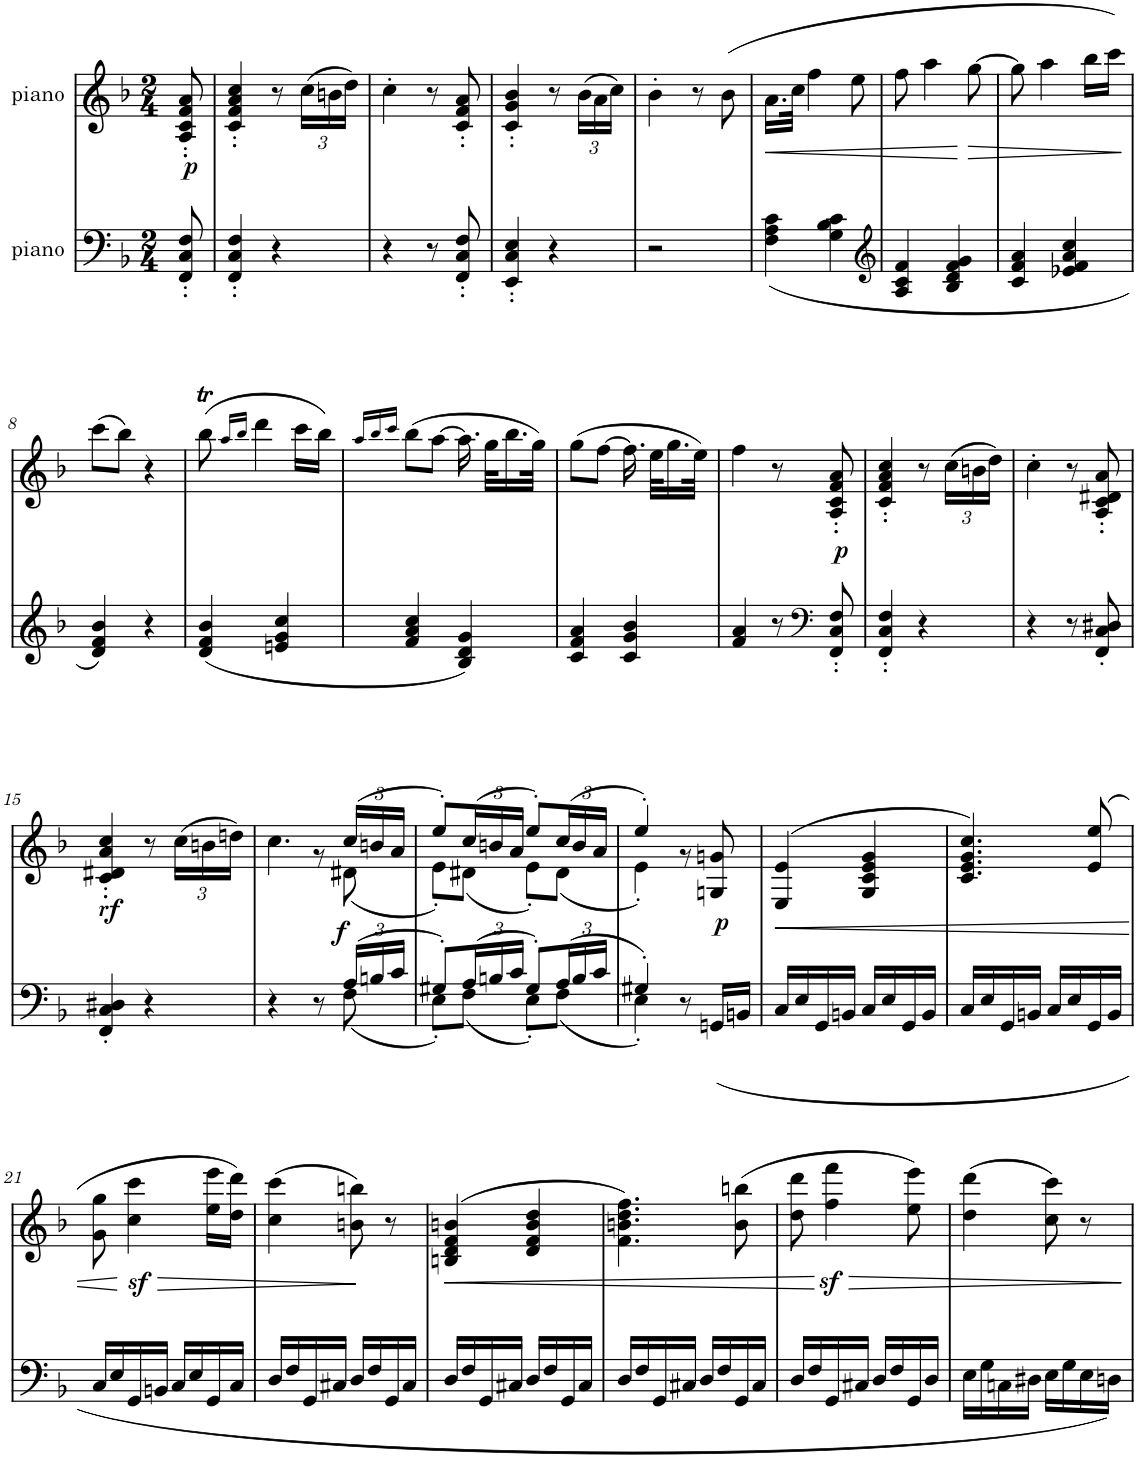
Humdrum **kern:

**kern	**dynam	**kern	**dynam
*part2	*part2	*part1	*part1
*staff2	*staff2	*staff1	*staff1
*I"piano	*	*I"piano	*
*I'Pno	*	*I'Pno	*
*clefF4	*	*clefG2	*
*k[b-]	*	*k[b-]	*
*F:	*	*F:	*
*M2/4	*	*M2/4	*
=	=	=	=
!	!	!	!LO:DY:b
8FF/' 8C/' 8F/'	.	8A/' 8c/' 8f/' 8a/'	p
=1	=1	=1	=1
4FF/' 4C/' 4F/'	.	4c/' 4f/' 4a/' 4cc/'	.
4r	.	8r	.
*	*	*Xbrackettup	*
.	.	(24cc\LL	.
.	.	24bn\	.
.	.	24dd\JJ)	.
=2	=2	=2	=2
4r	.	4cc'\	.
8r	.	8r	.
8FF/' 8C/' 8F/'	.	8c/' 8f/' 8a/'	.
=3	=3	=3	=3
4EE/' 4C/' 4E/'	.	4c/' 4g/' 4b-/'	.
4r	.	8r	.
.	.	(24b-\LL	.
.	.	24a\	.
.	.	24cc\JJ)	.
=4	=4	=4	=4
2r	.	4b-'\	.
.	.	8r	.
.	.	(8b-\	.
=5	=5	=5	=5
!	!	!	!LO:HP:b
(<4F\ 4A\ 4c\	.	16.a\LL	<
.	.	32cc\JJk	.
.	.	4ff\	.
4G\ 4B-\ 4c\	.	.	.
.	.	8ee\	.
=6	=6	=6	=6
*clefG2	*	*	*
4A/ 4c/ 4f/	.	8ff\	.
.	.	4aa\	.
4B-/ 4d/ 4f/ 4g/	.	.	.
!	!	!	!LO:HP:n=1:b
.	.	[8gg\	[ >
=7	=7	=7	=7
4c/ 4f/ 4a/	.	8gg\]	.
.	.	4aa\	.
4e-X/ 4f/ 4a/ 4cc/	.	.	.
.	.	16bb-\LL	.
.	.	16ccc\JJ)	.
.	.	.	]
!!LO:LB:g=z
=8	=8	=8	=8
4d/ 4f/ 4b-/)	.	(8ccc\L	.
.	.	8bb-\J)	.
4r	.	4r	.
=9	=9	=9	=9
(<4d/ 4f/ 4b-/	.	(8bb-T\	.
.	.	16qaa/LL	.
.	.	16qbb-/JJ	.
.	.	4ddd\	.
4en/ 4g/ 4cc/	.	.	.
.	.	16ccc\LL	.
.	.	16bb-\JJ)	.
=10	=10	=10	=10
.	.	16qaa/LL	.
.	.	16qbb-/	.
.	.	16qccc/JJ	.
4f/ 4a/ 4cc/	.	(8bb-\L	.
.	.	[8aa\J	.
4B-/ 4d/ 4g/)	.	16.aa\]	.
.	.	32gg\KLL	.
.	.	16.bb-\	.
.	.	32gg\JJk)	.
=11	=11	=11	=11
4c/ 4f/ 4a/	.	(8gg\L	.
.	.	[8ff\J	.
4c/ 4g/ 4b-/	.	16.ff\]	.
.	.	32ee\KLL	.
.	.	16.gg\	.
.	.	32ee\JJk)	.
=12	=12	=12	=12
4f/ 4a/	.	4ff\	.
8r	.	8r	.
*clefF4	*	*	*
!	!LO:DY:a	!	!
8FF/' 8C/' 8F/'	p	8A/' 8c/' 8f/' 8a/'	.
=13	=13	=13	=13
4FF/' 4C/' 4F/'	.	4c/' 4f/' 4a/' 4cc/'	.
4r	.	8r	.
.	.	(24cc\LL	.
.	.	24bn\	.
.	.	24dd\JJ)	.
=14	=14	=14	=14
4r	.	4cc'\	.
8r	.	8r	.
8FF/' 8C/' 8D#X/'	.	8A/' 8c/' 8d#X/' 8a/'	.
!!LO:LB:g=z
=15	=15	=15	=15
!	!	!	!LO:DY:b
4FF/' 4C/' 4D#X/'	.	4c/' 4d#X/' 4a/' 4cc/'	rf
4r	.	8r	.
.	.	(24cc\LL	.
.	.	24bn\	.
.	.	24ddn\JJ)	.
=16	=16	=16	=16
*^	*	*^	*
4r	4.ryy	.	4.cc\	4ryy	.
8r	.	.	.	8r	.
*Xbrackettup	*	*	*	*	*
!	!	!LO:DY:a	!	!	!
(24A/LL	(8F\	f	(24cc/LL	(8d#X\	.
24Bn/	.	.	24bn/	.	.
24c/JJ	.	.	24a/JJ	.	.
=17	=17	=17	=17	=17	=17
8G#X'/L)	8E'\L)	.	8ee'/L)	8e'\L)	.
(24A/L	(8F\J	.	(24cc/L	(8d#X\J	.
24Bn/	.	.	24bn/	.	.
24c/JJ	.	.	24a/JJ	.	.
8G#'/L)	8E'\L)	.	8ee'/L)	8e'\L)	.
(24A/L	(8F\J	.	(24cc/L	(8d#\J	.
24B/	.	.	24b/	.	.
24c/JJ	.	.	24a/JJ	.	.
=18	=18	=18	=18	=18	=18
4G#X'/)	4E'\)	.	4ee'/)	4e'\)	.
8r	4ryy	.	4ryy	8r	.
!	!	!	!	!	!LO:DY:b
(<16GGn/LL	.	.	.	8Gn/ 8gn/	p
16BBn/JJ	.	.	.	.	.
*v	*v	*	*	*	*
*	*	*v	*v	*
=19	=19	=19	=19
!	!	!	!LO:HP:b
16C/LL	.	(>4E/ 4e/	<
16E/	.	.	.
16GG/	.	.	.
16BBn/JJ	.	.	.
16C/LL	.	4G/ 4c/ 4e/ 4g/	.
16E/	.	.	.
16GG/	.	.	.
16BB/JJ	.	.	.
=20	=20	=20	=20
16C/LL	.	4.c/ 4.e/ 4.g/ 4.cc/)	.
16E/	.	.	.
16GG/	.	.	.
16BBn/JJ	.	.	.
16C/LL	.	.	.
16E/	.	.	.
16GG/	.	(8e/ 8ee/	.
16BB/JJ	.	.	.
!!LO:LB:g=z
=21	=21	=21	=21
16C/LL	.	8g\ 8gg\	.
16E/	.	.	.
!	!	!	!LO:HP:n=1:b
16GG/	.	4cc\z< 4ccc\z<	[ >
16BBn/JJ	.	.	.
16C/LL	.	.	.
16E/	.	.	.
16GG/	.	16ee\ 16eee\LL	.
16C/JJ	.	16dd\ 16ddd\JJ)	.
=22	=22	=22	=22
16D/LL	.	(4cc\ 4ccc\	.
16F/	.	.	.
16GG/	.	.	.
16C#X/JJ	.	.	.
16D/LL	.	8bn\ 8bbn\)	.
16F/	.	.	.
16GG/	.	8r	]
16C#/JJ	.	.	.
=23	=23	=23	=23
!	!	!	!LO:HP:b
16D/LL	.	(>4Bn/ 4d/ 4f/ 4bn/	<
16F/	.	.	.
16GG/	.	.	.
16C#X/JJ	.	.	.
16D/LL	.	4d/ 4f/ 4b/ 4dd/	.
16F/	.	.	.
16GG/	.	.	.
16C#/JJ	.	.	.
=24	=24	=24	=24
16D/LL	.	4.f\ 4.bn\ 4.dd\ 4.ff\)	.
16F/	.	.	.
16GG/	.	.	.
16C#X/JJ	.	.	.
16D/LL	.	.	.
16F/	.	.	.
16GG/	.	(8b\ 8bbn\	.
16C#/JJ	.	.	.
=25	=25	=25	=25
16D/LL	.	8dd\ 8ddd\	.
16F/	.	.	.
!	!	!	!LO:HP:n=1:b
16GG/	.	4ff\z< 4fff\z<	[ >
16C#X/JJ	.	.	.
16D/LL	.	.	.
16F/	.	.	.
16GG/	.	8ee\ 8eee\)	.
16D/JJ	.	.	.
=26	=26	=26	=26
16E\LL	.	(4dd\ 4ddd\	.
16G\	.	.	.
16Cn\	.	.	.
16D#X\JJ	.	.	.
16E\LL	.	8cc\ 8ccc\)	.
16G\	.	.	.
16E\	.	8r	.
16Dn\JJ)	.	.	.
.	.	.	]
=	=	=	=
*-	*-	*-	*-
